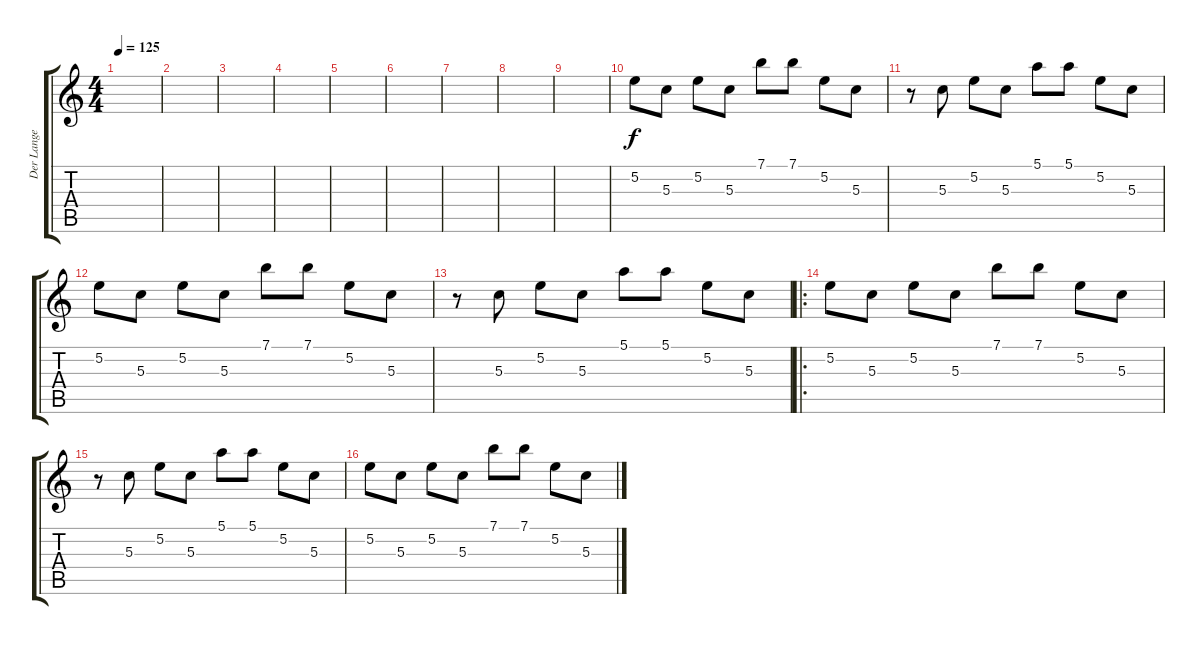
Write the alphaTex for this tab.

\track ("Der Lange" "Der Lange") {instrument distortionguitar}
\staff {score tabs}
\tuning (E4 B3 G3 D3 A2 E2) {hide}
\ts (4 4)
\tempo 125
\clef g2
\ks c
|
|
|
|
|
|
|
|
|
5.2.8 5.3.8 5.2.8 5.3.8 7.1.8 7.1.8 5.2.8 5.3.8 |
r.8 5.3.8 5.2.8 5.3.8 5.1.8 5.1.8 5.2.8 5.3.8 |
5.2.8 5.3.8 5.2.8 5.3.8 7.1.8 7.1.8 5.2.8 5.3.8 |
r.8 5.3.8 5.2.8 5.3.8 5.1.8 5.1.8 5.2.8 5.3.8 |
\ro
5.2.8 5.3.8 5.2.8 5.3.8 7.1.8 7.1.8 5.2.8 5.3.8 |
r.8 5.3.8 5.2.8 5.3.8 5.1.8 5.1.8 5.2.8 5.3.8 |
5.2.8 5.3.8 5.2.8 5.3.8 7.1.8 7.1.8 5.2.8 5.3.8
